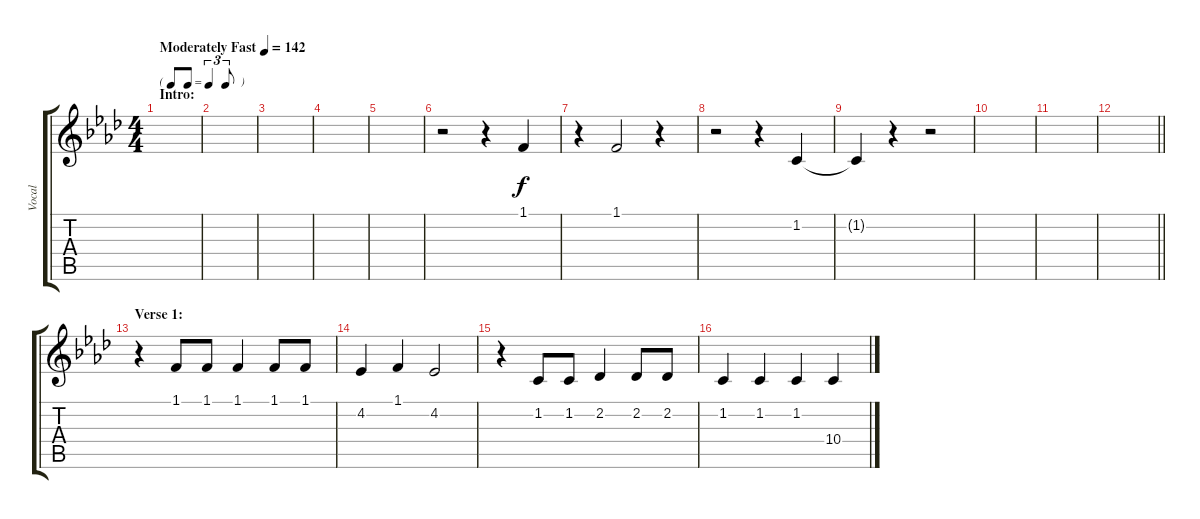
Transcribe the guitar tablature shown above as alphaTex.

\track ("Vocal" "Vocal") {instrument altosax}
\staff {score tabs}
\tuning (E4 B3 G3 D3 A2 E2) {hide}
\ts (4 4)
\tf triplet8th
\section ("" "Intro:")
\tempo (142 "Moderately Fast")
\clef g2
\ks ab
|
|
|
|
|
r.2 r.4 1.1.4 |
r.4 1.1.2 r.4 |
r.2 r.4 1.2.4 |
1.2{t}.4 r.4 r.2 |
|
|
\barLineRight lightlight
|
\section ("" "Verse 1:")
r.4 1.1.8 1.1.8 1.1.4 1.1.8 1.1.8 |
4.2.4 1.1.4 4.2.2 |
r.4 1.2.8 1.2.8 2.2.4 2.2.8 2.2.8 |
1.2.4 1.2.4 1.2.4 10.4{sl}.4
